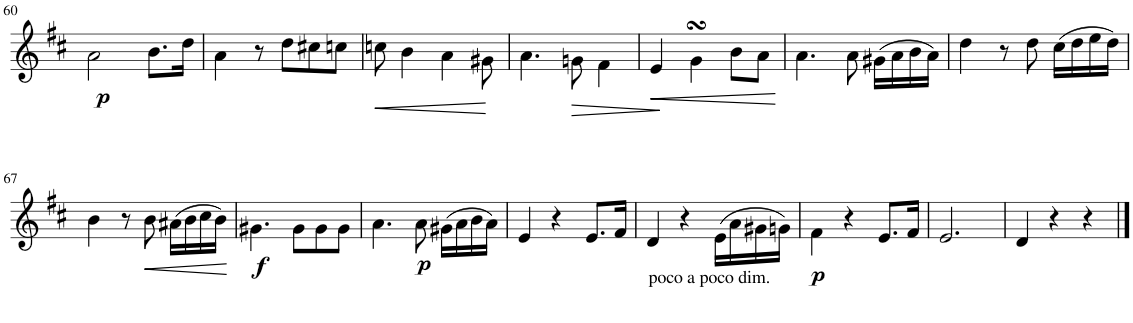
**kern	**dynam
*part1	*part1
*staff1	*staff1
*I"Clarinet (Bb)	*
*I'Cla	*
!!LO:PB:g=z
*clefG2	*
*Trd1c2	*
*k[f#c#]	*
*M3/4	*
=60	=60
!	!LO:DY:b
2a\	p
8.b\L	.
16dd\Jk	.
=61	=61
4a\	.
8r	.
8dd\L	.
8cc#X\	.
8ccn\J	.
=62	=62
!	!LO:HP:b
8ccn\	<
4b\	.
4a\	.
8g#X\	.
.	[
=63	=63
4.a\	.
!	!LO:HP:b
8gn\	>
4f#\	]
=64	=64
!	!LO:HP:b
4e/	<
4gsSSs\	.
8b\L	.
8a\J	.
.	[
=65	=65
4.a\	.
8a\	.
(16g#X\LL	.
16a\	.
16b\	.
16a\JJ)	.
=66	=66
4dd\	.
8r	.
8dd\	.
(16cc#\LL	.
16dd\	.
16ee\	.
16dd\JJ)	.
!!LO:LB:g=z
=67	=67
4b\	.
8r	.
!	!LO:HP:b
8b\	<
(16a#X\LL	.
16b\	.
16cc#\	.
16b\JJ)	.
.	[
=68	=68
!	!LO:DY:b
4.g#X\	f
8g#\L	.
8g#\	.
8g#\J	.
=69	=69
4.a\	.
!	!LO:DY:b
8a\	p
(16g#X\LL	.
16a\	.
16b\	.
16a\JJ)	.
=70	=70
4e/	.
4r	.
8.e/L	.
16f#/Jk	.
=71	=71
!LO:TX:b:t=poco a poco dim.	!
4d/	.
4r	.
(16e\LL	.
16a\	.
16g#X\	.
16gn\JJ)	.
=72	=72
!	!LO:DY:b
4f#\	p
4r	.
8.e/L	.
16f#/Jk	.
=73	=73
2.e/	.
=74	=74
4d/	.
4r	.
4r	.
==	==
*-	*-
